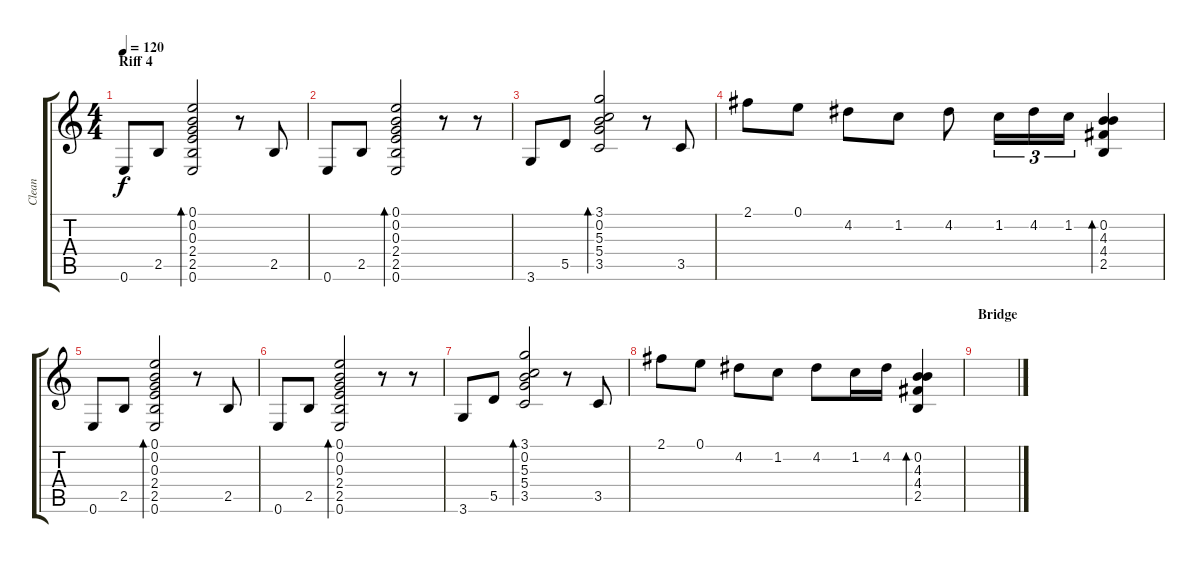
\track ("Clean" "Clean") {instrument electricguitarclean}
\staff {score tabs}
\tuning (E4 B3 G3 D3 A2 E2) {hide}
\ts (4 4)
\section ("" "Riff 4")
\tempo 120
\clef g2
\ks c
0.6.8{dy f} 2.5.8 (0.1 0.2 0.3 2.4 2.5 0.6).2{bd 240} r.8 2.5.8 |
0.6.8 2.5.8 (0.1 0.2 0.3 2.4 2.5 0.6).2{bd 240} r.8 r.8 |
3.6.8 5.5.8 (3.1 0.2 5.3 5.4 3.5).2{bd 240} r.8 3.5.8 |
2.1.8 0.1.8 4.2.8 1.2.8 4.2.8 1.2.16{tu (3 2)} 4.2.16{tu (3 2)} 1.2.16{tu (3 2)} (0.2 4.3 4.4 2.5).4{bd 480} |
0.6.8 2.5.8 (0.1 0.2 0.3 2.4 2.5 0.6).2{bd 240} r.8 2.5.8 |
0.6.8 2.5.8 (0.1 0.2 0.3 2.4 2.5 0.6).2{bd 240} r.8 r.8 |
3.6.8 5.5.8 (3.1 0.2 5.3 5.4 3.5).2{bd 240} r.8 3.5.8 |
2.1.8 0.1.8 4.2.8 1.2.8 4.2.8 1.2.16 4.2.16 (0.2 4.3 4.4 2.5).4{bd 480} |
\section ("" "Bridge")
